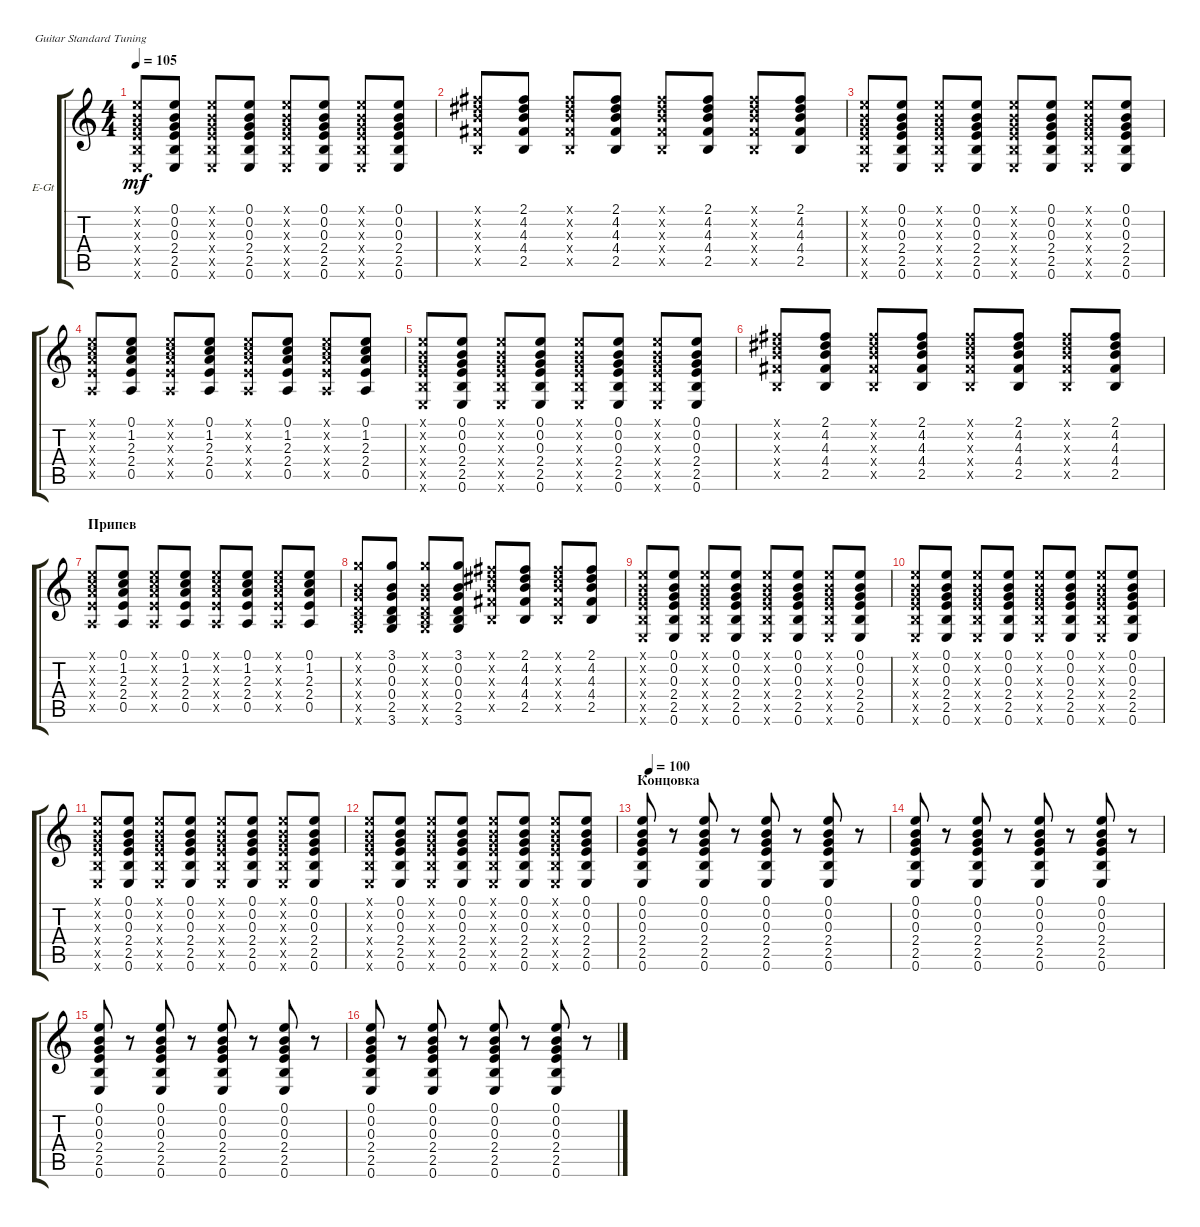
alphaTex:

\defaultSystemsLayout 4
\bracketExtendMode groupsimilarinstruments
\firstSystemTrackNameOrientation horizontal
\otherSystemsTrackNameOrientation horizontal
\track ("Electric Guitar" "E-Gt") {instrument overdrivenguitar}
\staff {score tabs}
\tuning (E4 B3 G3 D3 A2 E2)
\ts (4 4)
\tempo 105
\clef g2
\ks c
(0.6{x} 2.5{x} 2.4{x} 0.3{x} 0.2{x} 0.1{x}).8{dy mf} (0.6 2.5 2.4 0.3 0.2 0.1).8 (0.6{x} 2.5{x} 2.4{x} 0.3{x} 0.2{x} 0.1{x}).8 (0.6 2.5 2.4 0.3 0.2 0.1).8 (0.6{x} 2.5{x} 2.4{x} 0.3{x} 0.2{x} 0.1{x}).8 (0.6 2.5 2.4 0.3 0.2 0.1).8 (0.6{x} 2.5{x} 2.4{x} 0.3{x} 0.2{x} 0.1{x}).8 (0.6 2.5 2.4 0.3 0.2 0.1).8 |
(2.5{x} 4.4{x} 4.3{x} 4.2{x} 2.1{x}).8 (2.5 4.4 4.3 4.2 2.1).8 (2.5{x} 4.4{x} 4.3{x} 4.2{x} 2.1{x}).8 (2.5 4.4 4.3 4.2 2.1).8 (2.5{x} 4.4{x} 4.3{x} 4.2{x} 2.1{x}).8 (2.5 4.4 4.3 4.2 2.1).8 (2.5{x} 4.4{x} 4.3{x} 4.2{x} 2.1{x}).8 (2.5 4.4 4.3 4.2 2.1).8 |
(0.6{x} 2.5{x} 2.4{x} 0.3{x} 0.2{x} 0.1{x}).8 (0.6 2.5 2.4 0.3 0.2 0.1).8 (0.6{x} 2.5{x} 2.4{x} 0.3{x} 0.2{x} 0.1{x}).8 (0.6 2.5 2.4 0.3 0.2 0.1).8 (0.6{x} 2.5{x} 2.4{x} 0.3{x} 0.2{x} 0.1{x}).8 (0.6 2.5 2.4 0.3 0.2 0.1).8 (0.6{x} 2.5{x} 2.4{x} 0.3{x} 0.2{x} 0.1{x}).8 (0.6 2.5 2.4 0.3 0.2 0.1).8 |
(0.5{x} 2.4{x} 2.3{x} 1.2{x} 0.1{x}).8 (0.5 2.4 2.3 1.2 0.1).8 (0.5{x} 2.4{x} 2.3{x} 1.2{x} 0.1{x}).8 (0.5 2.4 2.3 1.2 0.1).8 (0.5{x} 2.4{x} 2.3{x} 1.2{x} 0.1{x}).8 (0.5 2.4 2.3 1.2 0.1).8 (0.5{x} 2.4{x} 2.3{x} 1.2{x} 0.1{x}).8 (0.5 2.4 2.3 1.2 0.1).8 |
(0.6{x} 2.5{x} 2.4{x} 0.3{x} 0.2{x} 0.1{x}).8 (0.6 2.5 2.4 0.3 0.2 0.1).8 (0.6{x} 2.5{x} 2.4{x} 0.3{x} 0.2{x} 0.1{x}).8 (0.6 2.5 2.4 0.3 0.2 0.1).8 (0.6{x} 2.5{x} 2.4{x} 0.3{x} 0.2{x} 0.1{x}).8 (0.6 2.5 2.4 0.3 0.2 0.1).8 (0.6{x} 2.5{x} 2.4{x} 0.3{x} 0.2{x} 0.1{x}).8 (0.6 2.5 2.4 0.3 0.2 0.1).8 |
(2.5{x} 4.4{x} 4.3{x} 4.2{x} 2.1{x}).8 (2.5 4.4 4.3 4.2 2.1).8 (2.5{x} 4.4{x} 4.3{x} 4.2{x} 2.1{x}).8 (2.5 4.4 4.3 4.2 2.1).8 (2.5{x} 4.4{x} 4.3{x} 4.2{x} 2.1{x}).8 (2.5 4.4 4.3 4.2 2.1).8 (2.5{x} 4.4{x} 4.3{x} 4.2{x} 2.1{x}).8 (2.5 4.4 4.3 4.2 2.1).8 |
\section ("" "Припев")
(0.5{x} 2.4{x} 2.3{x} 1.2{x} 0.1{x}).8 (0.5 2.4 2.3 1.2 0.1).8 (0.5{x} 2.4{x} 2.3{x} 1.2{x} 0.1{x}).8 (0.5 2.4 2.3 1.2 0.1).8 (0.5{x} 2.4{x} 2.3{x} 1.2{x} 0.1{x}).8 (0.5 2.4 2.3 1.2 0.1).8 (0.5{x} 2.4{x} 2.3{x} 1.2{x} 0.1{x}).8 (0.5 2.4 2.3 1.2 0.1).8 |
(3.6{x} 2.5{x} 3.1{x} 0.2{x} 0.3{x} 0.4{x}).8 (3.6 2.5 3.1 0.2 0.3 0.4).8 (3.6{x} 2.5{x} 3.1{x} 0.2{x} 0.3{x} 0.4{x}).8 (3.6 2.5 3.1 0.2 0.3 0.4).8 (4.2{x} 4.3{x} 4.4{x} 2.5{x} 2.1{x}).8 (4.2 4.3 4.4 2.5 2.1).8 (4.2{x} 4.3{x} 4.4{x} 2.5{x} 2.1{x}).8 (4.2 4.3 4.4 2.5 2.1).8 |
(0.6{x} 2.5{x} 2.4{x} 0.3{x} 0.2{x} 0.1{x}).8 (0.6 2.5 2.4 0.3 0.2 0.1).8 (0.6{x} 2.5{x} 2.4{x} 0.3{x} 0.2{x} 0.1{x}).8 (0.6 2.5 2.4 0.3 0.2 0.1).8 (0.6{x} 2.5{x} 2.4{x} 0.3{x} 0.2{x} 0.1{x}).8 (0.6 2.5 2.4 0.3 0.2 0.1).8 (0.6{x} 2.5{x} 2.4{x} 0.3{x} 0.2{x} 0.1{x}).8 (0.6 2.5 2.4 0.3 0.2 0.1).8 |
(0.6{x} 2.5{x} 2.4{x} 0.3{x} 0.2{x} 0.1{x}).8 (0.6 2.5 2.4 0.3 0.2 0.1).8 (0.6{x} 2.5{x} 2.4{x} 0.3{x} 0.2{x} 0.1{x}).8 (0.6 2.5 2.4 0.3 0.2 0.1).8 (0.6{x} 2.5{x} 2.4{x} 0.3{x} 0.2{x} 0.1{x}).8 (0.6 2.5 2.4 0.3 0.2 0.1).8 (0.6{x} 2.5{x} 2.4{x} 0.3{x} 0.2{x} 0.1{x}).8 (0.6 2.5 2.4 0.3 0.2 0.1).8 |
(0.6{x} 2.5{x} 2.4{x} 0.3{x} 0.2{x} 0.1{x}).8 (0.6 2.5 2.4 0.3 0.2 0.1).8 (0.6{x} 2.5{x} 2.4{x} 0.3{x} 0.2{x} 0.1{x}).8 (0.6 2.5 2.4 0.3 0.2 0.1).8 (0.6{x} 2.5{x} 2.4{x} 0.3{x} 0.2{x} 0.1{x}).8 (0.6 2.5 2.4 0.3 0.2 0.1).8 (0.6{x} 2.5{x} 2.4{x} 0.3{x} 0.2{x} 0.1{x}).8 (0.6 2.5 2.4 0.3 0.2 0.1).8 |
(0.6{x} 2.5{x} 2.4{x} 0.3{x} 0.2{x} 0.1{x}).8 (0.6 2.5 2.4 0.3 0.2 0.1).8 (0.6{x} 2.5{x} 2.4{x} 0.3{x} 0.2{x} 0.1{x}).8 (0.6 2.5 2.4 0.3 0.2 0.1).8 (0.6{x} 2.5{x} 2.4{x} 0.3{x} 0.2{x} 0.1{x}).8 (0.6 2.5 2.4 0.3 0.2 0.1).8 (0.6{x} 2.5{x} 2.4{x} 0.3{x} 0.2{x} 0.1{x}).8 (0.6 2.5 2.4 0.3 0.2 0.1).8 |
\section ("" "Концовка")
\tempo (100 0.03125)
(0.6 2.5 2.4 0.3 0.2 0.1).8 r.8 (0.6 2.5 2.4 0.3 0.2 0.1).8 r.8 (0.6 2.5 2.4 0.3 0.2 0.1).8 r.8 (0.6 2.5 2.4 0.3 0.2 0.1).8 r.8 |
(0.6 2.5 2.4 0.3 0.2 0.1).8 r.8 (0.6 2.5 2.4 0.3 0.2 0.1).8 r.8 (0.6 2.5 2.4 0.3 0.2 0.1).8 r.8 (0.6 2.5 2.4 0.3 0.2 0.1).8 r.8 |
(0.6 2.5 2.4 0.3 0.2 0.1).8 r.8 (0.6 2.5 2.4 0.3 0.2 0.1).8 r.8 (0.6 2.5 2.4 0.3 0.2 0.1).8 r.8 (0.6 2.5 2.4 0.3 0.2 0.1).8 r.8 |
(0.6 2.5 2.4 0.3 0.2 0.1).8 r.8 (0.6 2.5 2.4 0.3 0.2 0.1).8 r.8 (0.6 2.5 2.4 0.3 0.2 0.1).8 r.8 (0.6 2.5 2.4 0.3 0.2 0.1).8 r.8
